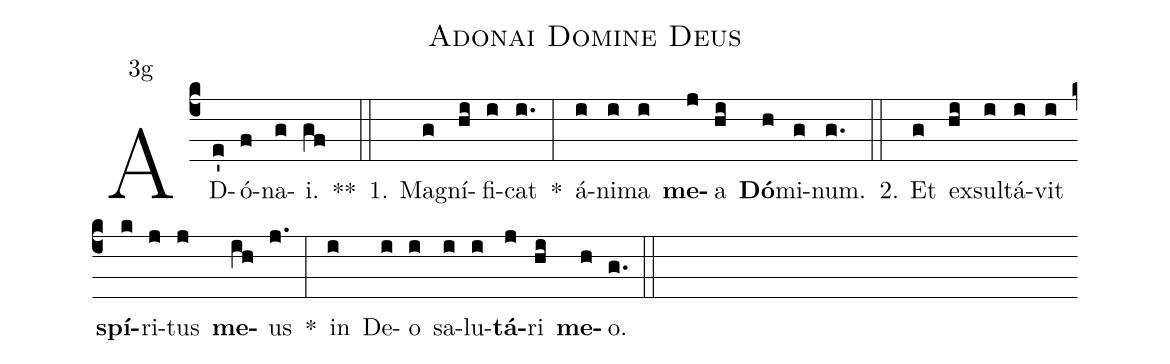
name:Adonai Domine Deus;
office-part:Antiphona;
mode:3;
annotation:3g;
%%
(c4) AD(e')ó(f)na(g)i.(gf) **(::)
1. Ma(g)gní(hi)fi(i)cat(i.) *(:) á(i)ni(i)ma(i) <b>me</b>(j)a(hi) <b>Dó</b>(h)mi(g)num.(g.) (::)
2. Et(g) ex(hi)sul(i)tá(i)vit(i) <b>spí</b>(k)ri(j)tus(j) <b>me</b>(ih)us(j.) *(:) in(i) De(i)o(i) sa(i)lu(i)<b>tá</b>(j)ri(hi) <b>me</b>(h)o.(g.) (::)
